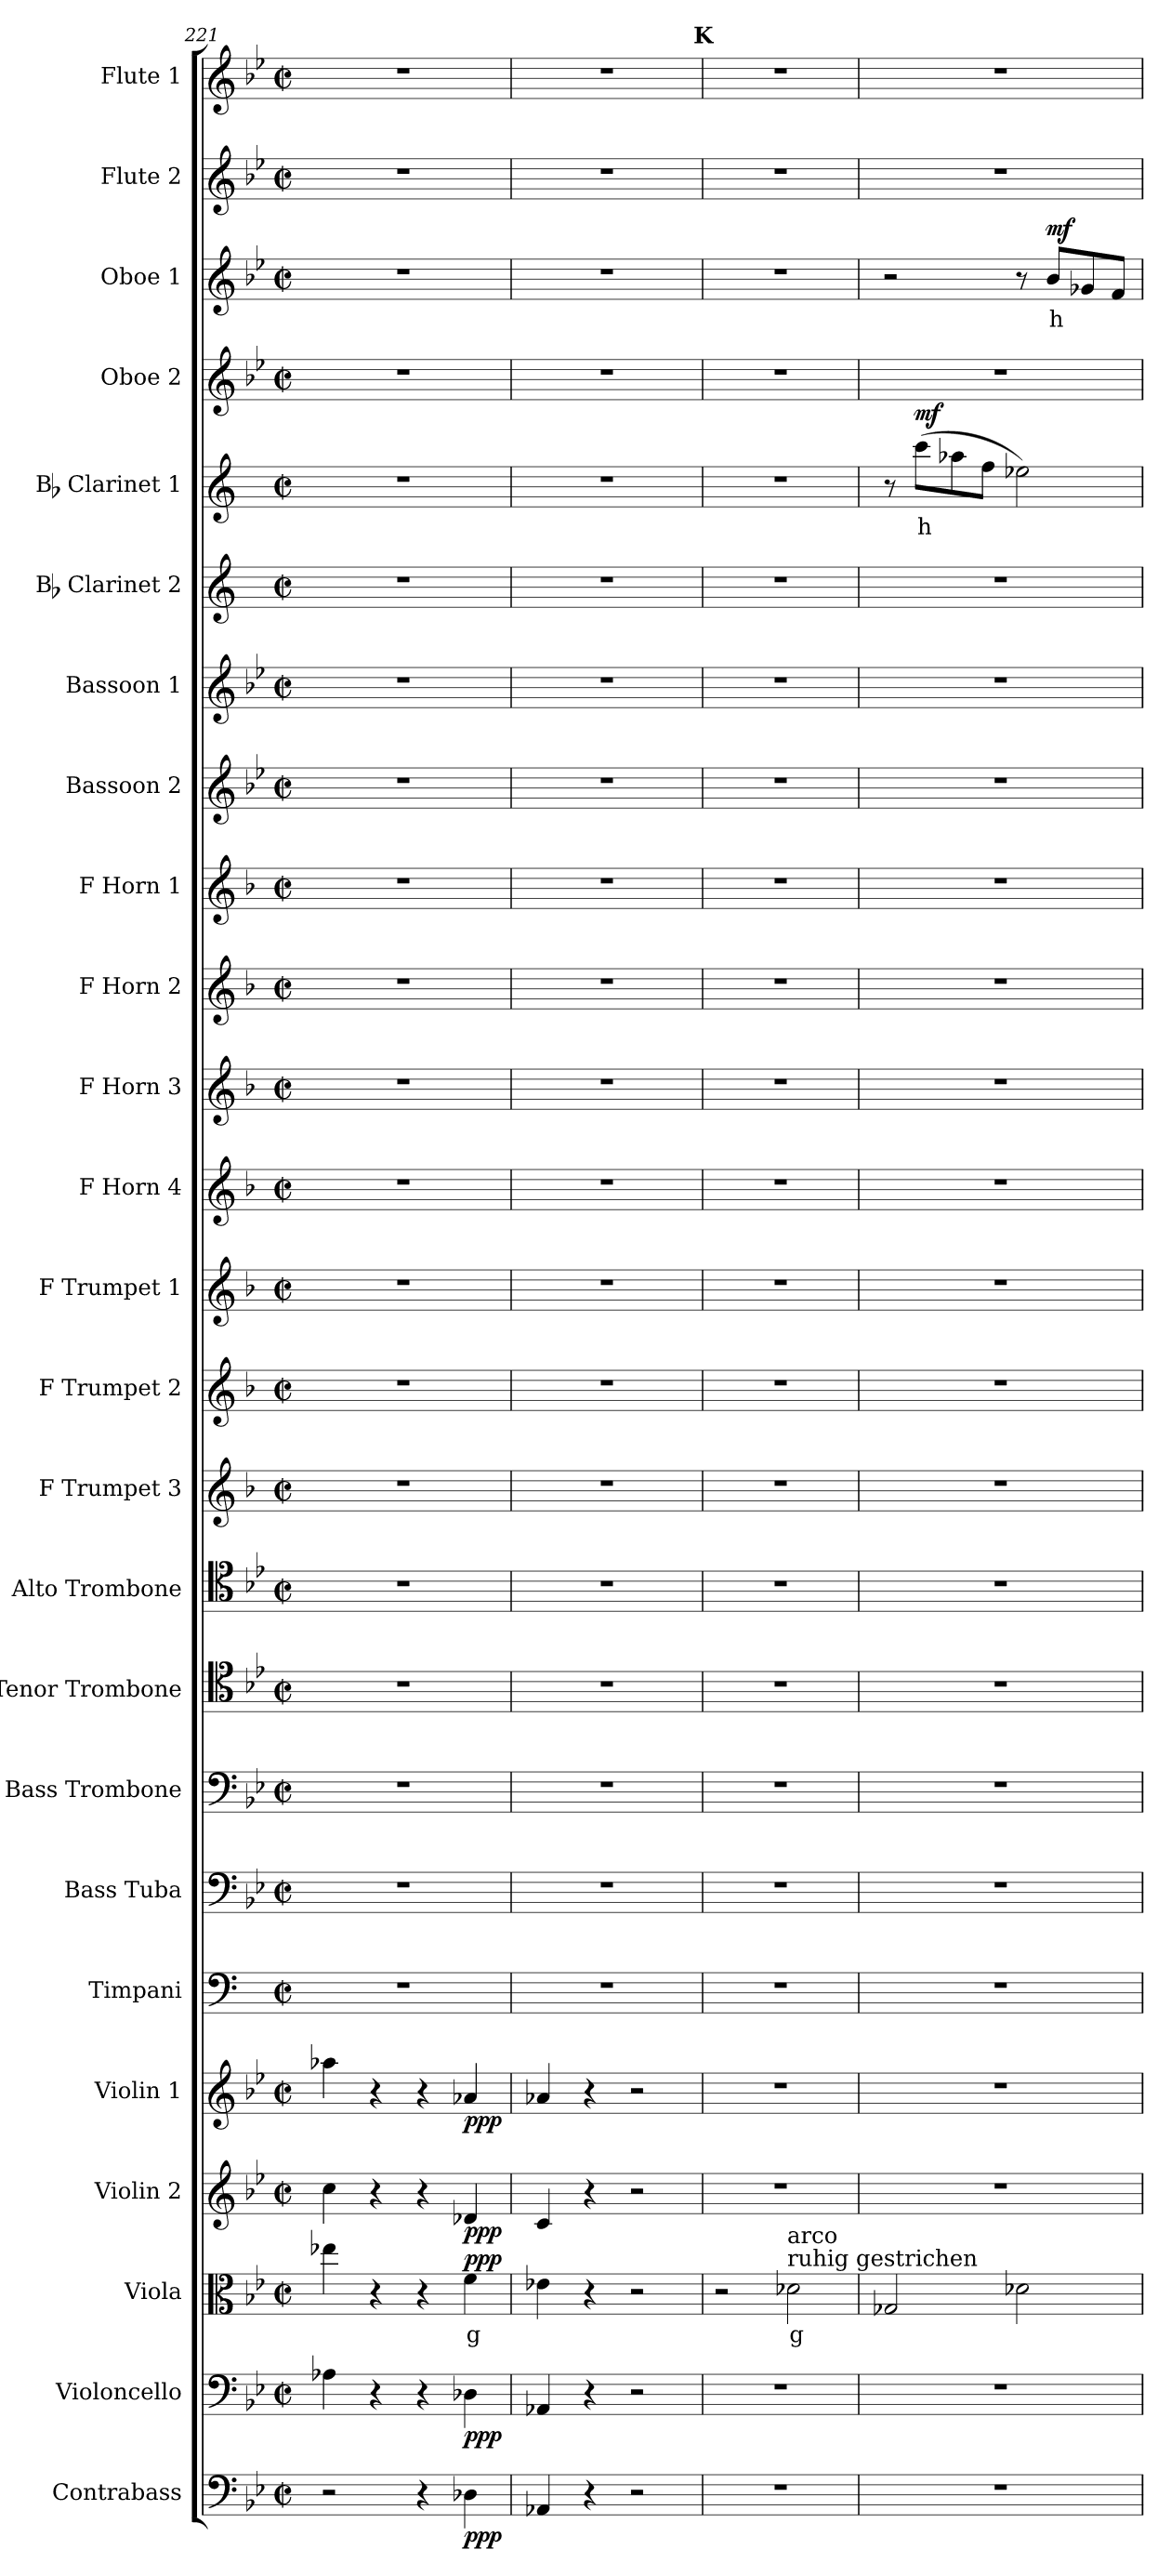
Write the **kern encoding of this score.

**kern	**dynam	**kern	**dynam	**kern	**text	**dynam	**kern	**dynam	**kern	**dynam	**kern	**kern	**kern	**kern	**kern	**kern	**kern	**kern	**kern	**kern	**kern	**kern	**kern	**kern	**kern	**kern	**text	**dynam	**kern	**kern	**text	**dynam	**kern	**kern
*part25	*part25	*part24	*part24	*part23	*part23	*part23	*part22	*part22	*part21	*part21	*part20	*part19	*part18	*part17	*part16	*part15	*part14	*part13	*part12	*part11	*part10	*part9	*part8	*part7	*part6	*part5	*part5	*part5	*part4	*part3	*part3	*part3	*part2	*part1
*staff25	*staff25	*staff24	*staff24	*staff23	*staff23	*staff23	*staff22	*staff22	*staff21	*staff21	*staff20	*staff19	*staff18	*staff17	*staff16	*staff15	*staff14	*staff13	*staff12	*staff11	*staff10	*staff9	*staff8	*staff7	*staff6	*staff5	*staff5	*staff5	*staff4	*staff3	*staff3	*staff3	*staff2	*staff1
*I"Contrabass	*	*I"Violoncello	*	*I"Viola	*	*	*I"Violin 2	*	*I"Violin 1	*	*I"Timpani	*I"Bass Tuba	*I"Bass Trombone	*I"Tenor Trombone	*I"Alto Trombone	*I"F Trumpet 3	*I"F Trumpet 2	*I"F Trumpet 1	*I"F Horn 4	*I"F Horn 3	*I"F Horn 2	*I"F Horn 1	*I"Bassoon 2	*I"Bassoon 1	*I"Bb Clarinet 2	*I"Bb Clarinet 1	*	*	*I"Oboe 2	*I"Oboe 1	*	*	*I"Flute 2	*I"Flute 1
*I'Cb	*	*I'Vc	*	*I'Vla	*	*	*I'Vln 2	*	*I'Vln 1	*	*I'Timp	*I'B Tba	*I'B Trb	*I'T Trb	*I'A Trb	*I'Tpt 3	*I'Tpt 2	*I'Tpt 1	*I'Hn 4	*I'Hn 3	*I'Hn 2	*I'Hn 1	*I'Bsn 2	*I'Bsn 1	*I'Cl 2	*I'Cl 1	*	*	*I'Ob 2	*I'Ob 1	*	*	*I'Fl 2	*I'Fl 1
*clefF4	*	*clefF4	*	*clefC3	*	*	*clefG2	*	*clefG2	*	*clefF4	*clefF4	*clefF4	*clefC4	*clefC4	*clefG2	*clefG2	*clefG2	*clefG2	*clefG2	*clefG2	*clefG2	*clefG2	*clefG2	*clefG2	*clefG2	*	*	*clefG2	*clefG2	*	*	*clefG2	*clefG2
*ITrd7c12	*	*	*	*	*	*	*	*	*	*	*	*	*	*	*	*ITrd-3c-5	*ITrd-3c-5	*ITrd-3c-5	*ITrd4c7	*ITrd4c7	*ITrd4c7	*ITrd4c7	*	*	*ITrd1c2	*ITrd1c2	*	*	*	*	*	*	*	*
*k[b-e-]	*	*k[b-e-]	*	*k[b-e-]	*	*	*k[b-e-]	*	*k[b-e-]	*	*k[]	*k[b-e-]	*k[b-e-]	*k[b-e-]	*k[b-e-]	*k[b-e-]	*k[b-e-]	*k[b-e-]	*k[b-e-]	*k[b-e-]	*k[b-e-]	*k[b-e-]	*k[b-e-]	*k[b-e-]	*k[b-e-]	*k[b-e-]	*	*	*k[b-e-]	*k[b-e-]	*	*	*k[b-e-]	*k[b-e-]
*M2/2	*	*M2/2	*	*M2/2	*	*	*M2/2	*	*M2/2	*	*M2/2	*M2/2	*M2/2	*M2/2	*M2/2	*M2/2	*M2/2	*M2/2	*M2/2	*M2/2	*M2/2	*M2/2	*M2/2	*M2/2	*M2/2	*M2/2	*	*	*M2/2	*M2/2	*	*	*M2/2	*M2/2
*met(c|)	*	*met(c|)	*	*met(c|)	*	*	*met(c|)	*	*met(c|)	*	*met(c|)	*met(c|)	*met(c|)	*met(c|)	*met(c|)	*met(c|)	*met(c|)	*met(c|)	*met(c|)	*met(c|)	*met(c|)	*met(c|)	*met(c|)	*met(c|)	*met(c|)	*met(c|)	*	*	*met(c|)	*met(c|)	*	*	*met(c|)	*met(c|)
=221	=221	=221	=221	=221	=221	=221	=221	=221	=221	=221	=221	=221	=221	=221	=221	=221	=221	=221	=221	=221	=221	=221	=221	=221	=221	=221	=221	=221	=221	=221	=221	=221	=221	=221
2r	.	4A-X\	.	4ee-X\	.	.	4cc\	.	4aa-X\	.	1r	1r	1r	1r	1r	1r	1r	1r	1r	1r	1r	1r	1r	1r	1r	1r	.	.	1r	1r	.	.	1r	1r
.	.	4r	.	4r	.	.	4r	.	4r	.	.	.	.	.	.	.	.	.	.	.	.	.	.	.	.	.	.	.	.	.	.	.	.	.
4r	.	4r	.	4r	.	.	4r	.	4r	.	.	.	.	.	.	.	.	.	.	.	.	.	.	.	.	.	.	.	.	.	.	.	.	.
!	!LO:DY:b	!	!LO:DY:b	!	!LO:LY:b:color=#FF0000	!LO:DY:b	!	!LO:DY:b	!	!LO:DY:b	!	!	!	!	!	!	!	!	!	!	!	!	!	!	!	!	!	!	!	!	!	!	!	!
4DD-X\	ppp	4D-X\	ppp	4f\	g	ppp	4d-X/	ppp	4a-X/	ppp	.	.	.	.	.	.	.	.	.	.	.	.	.	.	.	.	.	.	.	.	.	.	.	.
=222	=222	=222	=222	=222	=222	=222	=222	=222	=222	=222	=222	=222	=222	=222	=222	=222	=222	=222	=222	=222	=222	=222	=222	=222	=222	=222	=222	=222	=222	=222	=222	=222	=222	=222
4AAA-X/	.	4AA-X/	.	4e-X\	.	.	4c/	.	4a-X/	.	1r	1r	1r	1r	1r	1r	1r	1r	1r	1r	1r	1r	1r	1r	1r	1r	.	.	1r	1r	.	.	1r	1r
4r	.	4r	.	4r	.	.	4r	.	4r	.	.	.	.	.	.	.	.	.	.	.	.	.	.	.	.	.	.	.	.	.	.	.	.	.
2r	.	2r	.	2r	.	.	2r	.	2r	.	.	.	.	.	.	.	.	.	.	.	.	.	.	.	.	.	.	.	.	.	.	.	.	.
!!LO:REH:place=s1:a:B:enc=none:fs=18:t=K
=223	=223	=223	=223	=223	=223	=223	=223	=223	=223	=223	=223	=223	=223	=223	=223	=223	=223	=223	=223	=223	=223	=223	=223	=223	=223	=223	=223	=223	=223	=223	=223	=223	=223	=223
1r	.	1r	.	2r	.	.	1r	.	1r	.	1r	1r	1r	1r	1r	1r	1r	1r	1r	1r	1r	1r	1r	1r	1r	1r	.	.	1r	1r	.	.	1r	1r
!	!	!	!	!LO:TX:a:t=ruhig gestrichen	!	!	!	!	!	!	!	!	!	!	!	!	!	!	!	!	!	!	!	!	!	!	!	!	!	!	!	!	!	!
!	!	!	!	!LO:TX:a:t=arco	!	!	!	!	!	!	!	!	!	!	!	!	!	!	!	!	!	!	!	!	!	!	!	!	!	!	!	!	!	!
!	!	!	!	!	!LO:LY:b:color=#FF0000	!	!	!	!	!	!	!	!	!	!	!	!	!	!	!	!	!	!	!	!	!	!	!	!	!	!	!	!	!
.	.	.	.	2d-X\	g	.	.	.	.	.	.	.	.	.	.	.	.	.	.	.	.	.	.	.	.	.	.	.	.	.	.	.	.	.
=224	=224	=224	=224	=224	=224	=224	=224	=224	=224	=224	=224	=224	=224	=224	=224	=224	=224	=224	=224	=224	=224	=224	=224	=224	=224	=224	=224	=224	=224	=224	=224	=224	=224	=224
1r	.	1r	.	2G-X/	.	.	1r	.	1r	.	1r	1r	1r	1r	1r	1r	1r	1r	1r	1r	1r	1r	1r	1r	1r	8r	.	.	1r	2r	.	.	1r	1r
!	!	!	!	!	!	!	!	!	!	!	!	!	!	!	!	!	!	!	!	!	!	!	!	!	!	!	!LO:LY:b:color=#FF0000	!LO:DY:b	!	!	!	!	!	!
.	.	.	.	.	.	.	.	.	.	.	.	.	.	.	.	.	.	.	.	.	.	.	.	.	.	(8bb-\L	h	mf	.	.	.	.	.	.
.	.	.	.	.	.	.	.	.	.	.	.	.	.	.	.	.	.	.	.	.	.	.	.	.	.	8gg-X\	.	.	.	.	.	.	.	.
.	.	.	.	.	.	.	.	.	.	.	.	.	.	.	.	.	.	.	.	.	.	.	.	.	.	8ee-\J	.	.	.	.	.	.	.	.
.	.	.	.	2d-X\	.	.	.	.	.	.	.	.	.	.	.	.	.	.	.	.	.	.	.	.	.	2dd-X\)	.	.	.	8r	.	.	.	.
!	!	!	!	!	!	!	!	!	!	!	!	!	!	!	!	!	!	!	!	!	!	!	!	!	!	!	!	!	!	!	!LO:LY:b:color=#FF0000	!LO:DY:b	!	!
.	.	.	.	.	.	.	.	.	.	.	.	.	.	.	.	.	.	.	.	.	.	.	.	.	.	.	.	.	.	8b-/L	h	mf	.	.
.	.	.	.	.	.	.	.	.	.	.	.	.	.	.	.	.	.	.	.	.	.	.	.	.	.	.	.	.	.	8g-X/	.	.	.	.
.	.	.	.	.	.	.	.	.	.	.	.	.	.	.	.	.	.	.	.	.	.	.	.	.	.	.	.	.	.	8f/J	.	.	.	.
=	=	=	=	=	=	=	=	=	=	=	=	=	=	=	=	=	=	=	=	=	=	=	=	=	=	=	=	=	=	=	=	=	=	=
*-	*-	*-	*-	*-	*-	*-	*-	*-	*-	*-	*-	*-	*-	*-	*-	*-	*-	*-	*-	*-	*-	*-	*-	*-	*-	*-	*-	*-	*-	*-	*-	*-	*-	*-
